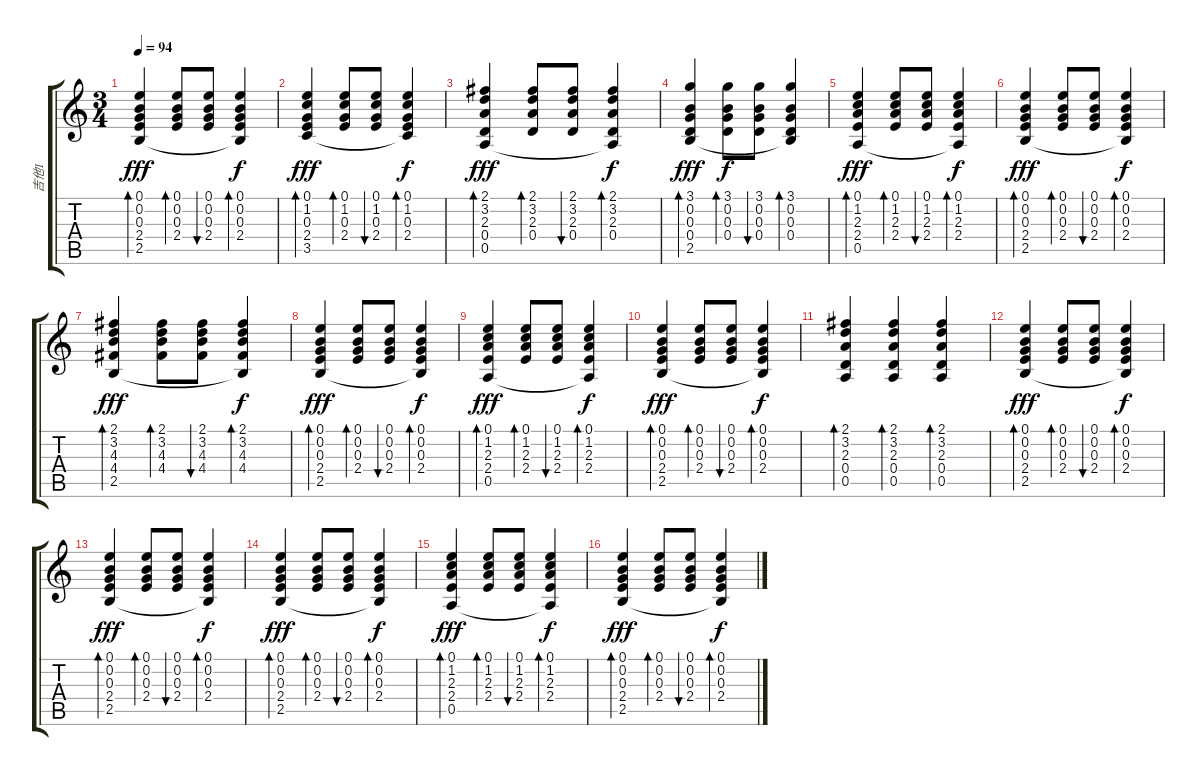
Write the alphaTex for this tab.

\track ("吉他1" "吉他1") {instrument acousticguitarsteel}
\staff {score tabs}
\tuning (E4 B3 G3 D3 A2 E2) {hide}
\ts (3 4)
\tempo 94
\clef g2
\ks c
(0.1 0.2 0.3 2.4 2.5).4{bd 30 dy fff} (0.1 0.2 0.3 2.4).8{bd 30} (0.1 0.2 0.3 2.4).8{bu 30} (0.1 0.2 0.3 2.4 2.5{t}).4{bd 30 dy f} |
(0.1 1.2 0.3 2.4 3.5).4{bd 30 dy fff} (0.1 1.2 0.3 2.4).8{bd 30} (0.1 1.2 0.3 2.4).8{bu 30} (0.1 1.2 0.3 2.4 3.5{t}).4{bd 30 dy f} |
(2.1 3.2 2.3 0.4 0.5).4{bd 30 dy fff} (2.1 3.2 2.3 0.4).8{bd 30} (2.1 3.2 2.3 0.4).8{bu 30} (2.1 3.2 2.3 0.4 0.5{t}).4{bd 30 dy f} |
(3.1 0.2 0.3 0.4 2.5).4{bd 30 dy fff} (3.1 0.2 0.3 0.4).8{bd 30 dy f} (3.1 0.2 0.3 0.4).8{bu 30} (3.1 0.2 0.3 0.4 2.5{t}).4{bd 30} |
(0.1 1.2 2.3 2.4 0.5).4{bd 30 dy fff} (0.1 1.2 2.3 2.4).8{bd 30} (0.1 1.2 2.3 2.4).8{bu 30} (0.1 1.2 2.3 2.4 0.5{t}).4{bd 30 dy f} |
(0.1 0.2 0.3 2.4 2.5).4{bd 30 dy fff} (0.1 0.2 0.3 2.4).8{bd 30} (0.1 0.2 0.3 2.4).8{bu 30} (0.1 0.2 0.3 2.4 2.5{t}).4{bd 30 dy f} |
(2.1 3.2 4.3 4.4 2.5).4{bd 30 dy fff} (2.1 3.2 4.3 4.4).8{bd 30} (2.1 3.2 4.3 4.4).8{bu 30} (2.1 3.2 4.3 4.4 2.5{t}).4{bd 30 dy f} |
(0.1 0.2 0.3 2.4 2.5).4{bd 30 dy fff} (0.1 0.2 0.3 2.4).8{bd 30} (0.1 0.2 0.3 2.4).8{bu 30} (0.1 0.2 0.3 2.4 2.5{t}).4{bd 30 dy f} |
(0.1 1.2 2.3 2.4 0.5).4{bd 30 dy fff} (0.1 1.2 2.3 2.4).8{bd 30} (0.1 1.2 2.3 2.4).8{bu 30} (0.1 1.2 2.3 2.4 0.5{t}).4{bd 30 dy f} |
(0.1 0.2 0.3 2.4 2.5).4{bd 30 dy fff} (0.1 0.2 0.3 2.4).8{bd 30} (0.1 0.2 0.3 2.4).8{bu 30} (0.1 0.2 0.3 2.4 2.5{t}).4{bd 30 dy f} |
(2.1 3.2 2.3 0.4 0.5).4{bd 30} (2.1 3.2 2.3 0.4 0.5).4{bd 30} (2.1 3.2 2.3 0.4 0.5).4{bd 30} |
(0.1 0.2 0.3 2.4 2.5).4{bd 30 dy fff} (0.1 0.2 0.3 2.4).8{bd 30} (0.1 0.2 0.3 2.4).8{bu 30} (0.1 0.2 0.3 2.4 2.5{t}).4{bd 30 dy f} |
(0.1 0.2 0.3 2.4 2.5).4{bd 30 dy fff} (0.1 0.2 0.3 2.4).8{bd 30} (0.1 0.2 0.3 2.4).8{bu 30} (0.1 0.2 0.3 2.4 2.5{t}).4{bd 30 dy f} |
(0.1 0.2 0.3 2.4 2.5).4{bd 30 dy fff} (0.1 0.2 0.3 2.4).8{bd 30} (0.1 0.2 0.3 2.4).8{bu 30} (0.1 0.2 0.3 2.4 2.5{t}).4{bd 30 dy f} |
(0.1 1.2 2.3 2.4 0.5).4{bd 30 dy fff} (0.1 1.2 2.3 2.4).8{bd 30} (0.1 1.2 2.3 2.4).8{bu 30} (0.1 1.2 2.3 2.4 0.5{t}).4{bd 30 dy f} |
(0.1 0.2 0.3 2.4 2.5).4{bd 30 dy fff} (0.1 0.2 0.3 2.4).8{bd 30} (0.1 0.2 0.3 2.4).8{bu 30} (0.1 0.2 0.3 2.4 2.5{t}).4{bd 30 dy f}
